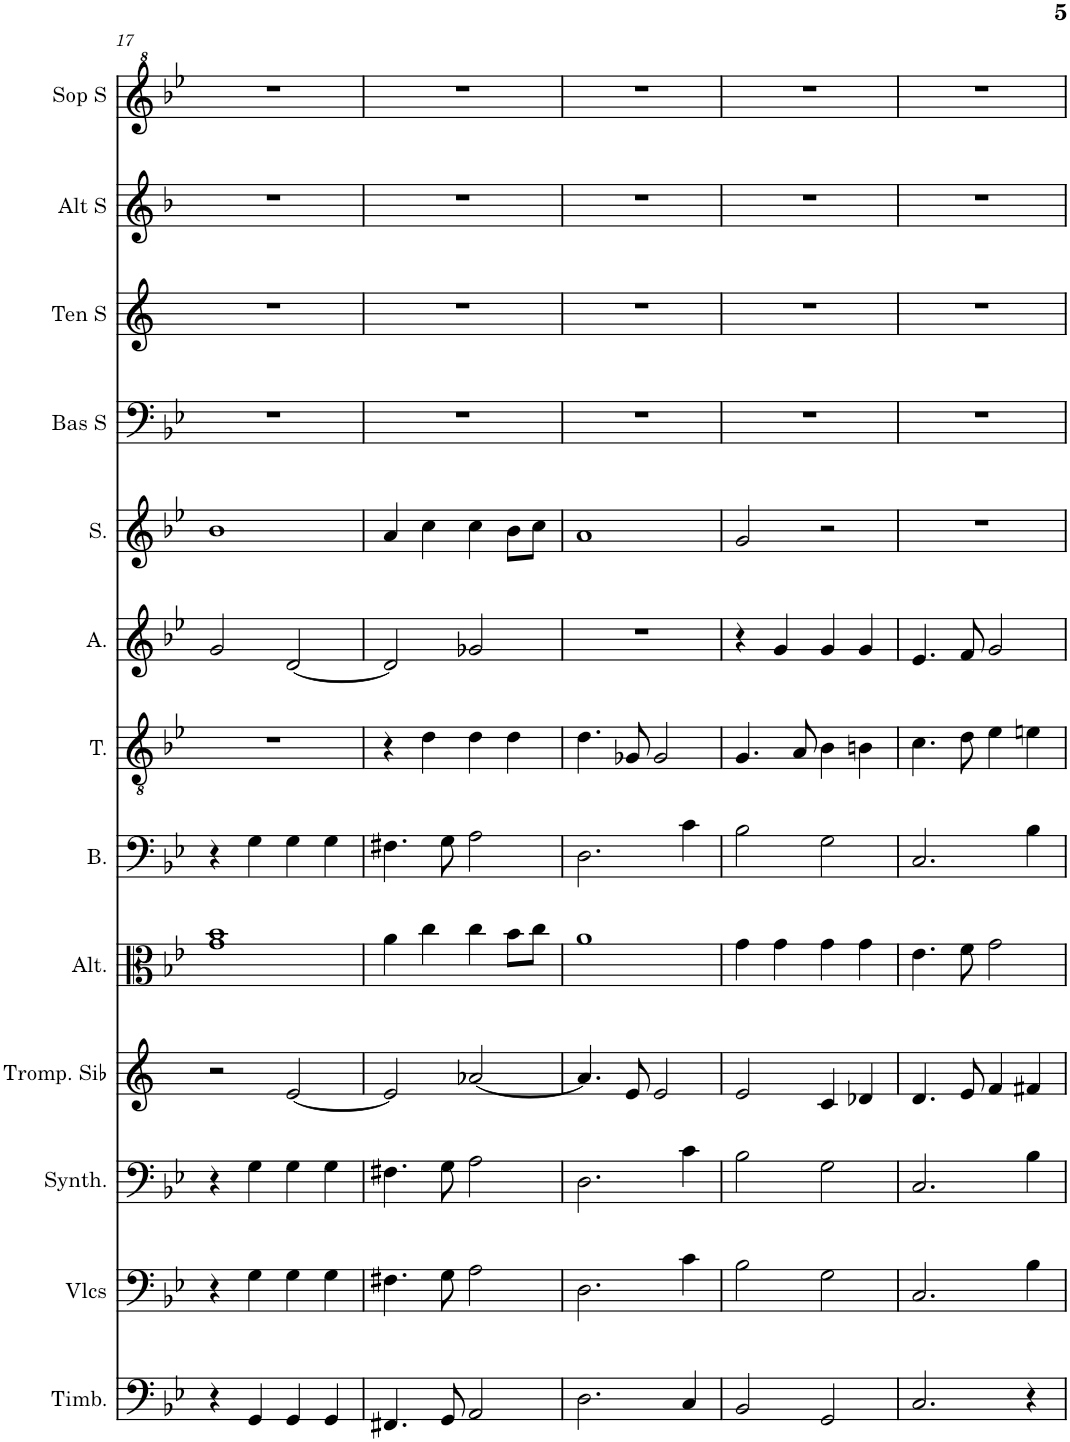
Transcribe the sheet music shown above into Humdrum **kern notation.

**kern	**kern	**kern	**kern	**kern	**kern	**kern	**kern	**kern	**kern	**kern	**kern	**kern
*part13	*part12	*part11	*part10	*part9	*part8	*part7	*part6	*part5	*part4	*part3	*part2	*part1
*staff13	*staff12	*staff11	*staff10	*staff9	*staff8	*staff7	*staff6	*staff5	*staff4	*staff3	*staff2	*staff1
*I"Timbales, Staff-1	*I"Violoncelles, D'Bass/Strings, etc	*I"Synthétiseur d'instruments à cordes, Synth strings, etc	*I"Trompette en Sib, Synth strings 2	*I"Altos, 1st violins	*I"Basse	*I"Ténor	*I"Alto	*I"Soprano	*I"Basse Solo	*I"Tenor Solo	*I"Alto Solo	*I"Soprano Solo
*I'Timb.	*I'Vlcs	*I'Synth.	*I'Tromp. Sib	*I'Alt.	*I'B.	*I'T.	*I'A.	*I'S.	*I'Bas S	*I'Ten S	*I'Alt S	*I'Sop S
!!LO:PB:g=z
*clefF4	*clefF4	*clefF4	*clefG2	*clefC3	*clefF4	*clefGv2	*clefG2	*clefG2	*clefF4	*clefG2	*clefG2	*clefG^2
*	*	*	*Trd1c2	*	*	*	*	*	*	*Trd8c14	*Trd4c7	*
*k[b-e-]	*k[b-e-]	*k[b-e-]	*k[]	*k[b-e-]	*k[b-e-]	*k[b-e-]	*k[b-e-]	*k[b-e-]	*k[b-e-]	*k[]	*k[b-]	*k[b-e-]
*M2/2	*M2/2	*M2/2	*M2/2	*M2/2	*M2/2	*M2/2	*M2/2	*M2/2	*M2/2	*M2/2	*M2/2	*M2/2
*met(c|)	*met(c|)	*met(c|)	*met(c|)	*met(c|)	*met(c|)	*met(c|)	*met(c|)	*met(c|)	*met(c|)	*met(c|)	*met(c|)	*met(c|)
=17	=17	=17	=17	=17	=17	=17	=17	=17	=17	=17	=17	=17
4r	4r	4r	2r	1g 1b-	4r	1r	2g/	1b-	1r	1r	1r	1r
4GG/	4G\	4G\	.	.	4G\	.	.	.	.	.	.	.
4GG/	4G\	4G\	[2e/	.	4G\	.	[2d/	.	.	.	.	.
4GG/	4G\	4G\	.	.	4G\	.	.	.	.	.	.	.
=18	=18	=18	=18	=18	=18	=18	=18	=18	=18	=18	=18	=18
4.FF#X/	4.F#X\	4.F#X\	2e/]	4a\	4.F#X\	4r	2d/]	4a/	1r	1r	1r	1r
.	.	.	.	4cc\	.	4d\	.	4cc\	.	.	.	.
8GG/	8G\	8G\	.	.	8G\	.	.	.	.	.	.	.
2AA/	2A\	2A\	[2a-X/	4cc\	2A\	4d\	2g-X/	4cc\	.	.	.	.
.	.	.	.	8b-\L	.	4d\	.	8b-\L	.	.	.	.
.	.	.	.	8cc\J	.	.	.	8cc\J	.	.	.	.
=19	=19	=19	=19	=19	=19	=19	=19	=19	=19	=19	=19	=19
2.D\	2.D\	2.D\	4.a-/]	1a	2.D\	4.d\	1r	1a	1r	1r	1r	1r
.	.	.	8e/	.	.	8G-X/	.	.	.	.	.	.
.	.	.	2e/	.	.	2G-/	.	.	.	.	.	.
4C/	4c\	4c\	.	.	4c\	.	.	.	.	.	.	.
=20	=20	=20	=20	=20	=20	=20	=20	=20	=20	=20	=20	=20
2BB-/	2B-\	2B-\	2e/	4g\	2B-\	4.G/	4r	2g/	1r	1r	1r	1r
.	.	.	.	4g\	.	.	4g/	.	.	.	.	.
.	.	.	.	.	.	8A/	.	.	.	.	.	.
2GG/	2G\	2G\	4c/	4g\	2G\	4B-\	4g/	2r	.	.	.	.
.	.	.	4d-X/	4g\	.	4Bn\	4g/	.	.	.	.	.
=21	=21	=21	=21	=21	=21	=21	=21	=21	=21	=21	=21	=21
2.C/	2.C/	2.C/	4.d/	4.e-\	2.C/	4.c\	4.e-/	1r	1r	1r	1r	1r
.	.	.	8e/	8f\	.	8d\	8f/	.	.	.	.	.
.	.	.	4f/	2g\	.	4e-\	2g/	.	.	.	.	.
4r	4B-\	4B-\	4f#X/	.	4B-\	4en\	.	.	.	.	.	.
=	=	=	=	=	=	=	=	=	=	=	=	=
*-	*-	*-	*-	*-	*-	*-	*-	*-	*-	*-	*-	*-
